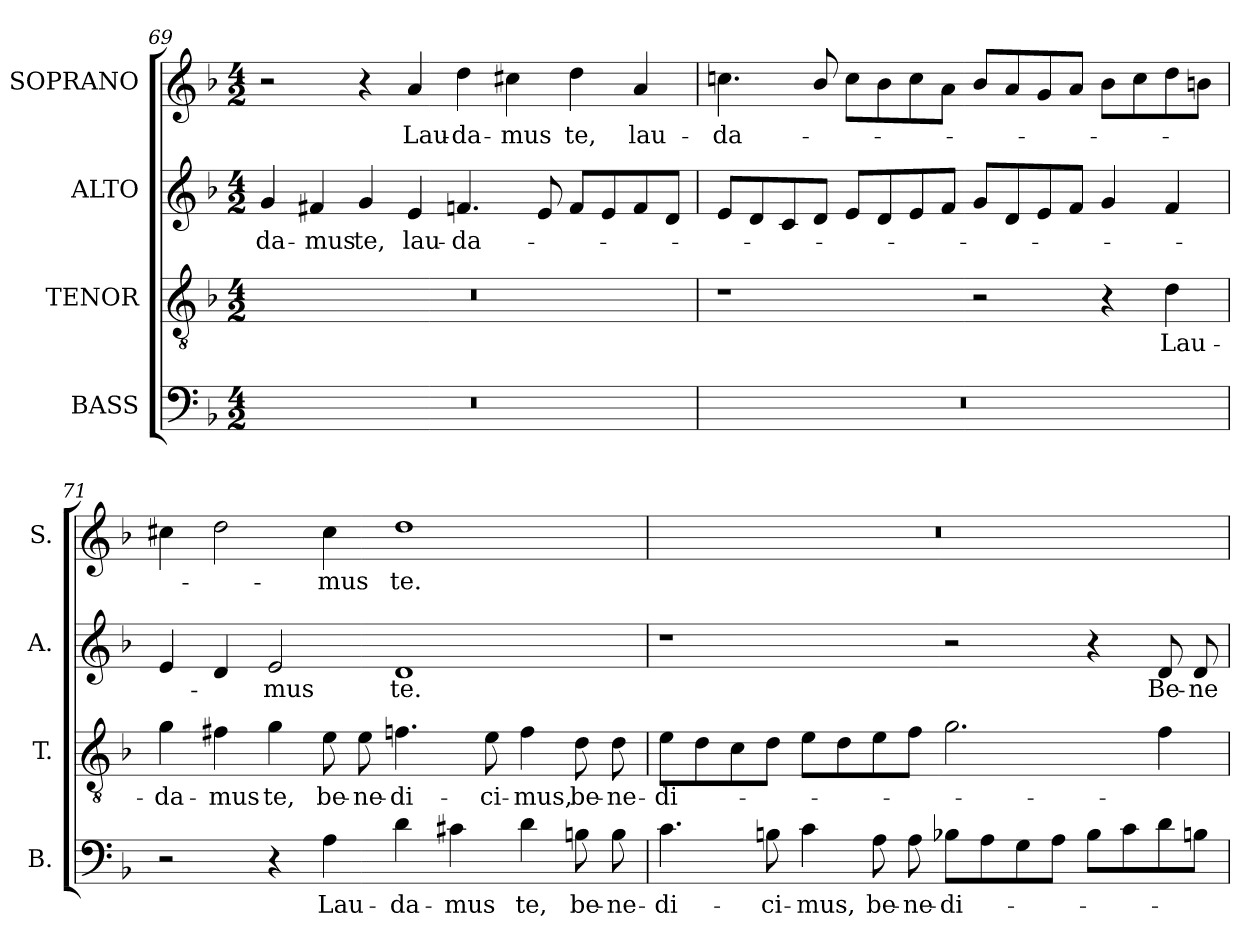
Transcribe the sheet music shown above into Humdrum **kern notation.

**kern	**text	**kern	**text	**kern	**text	**kern	**text
*part4	*part4	*part3	*part3	*part2	*part2	*part1	*part1
*staff4	*staff4	*staff3	*staff3	*staff2	*staff2	*staff1	*staff1
*I"BASS	*	*I"TENOR	*	*I"ALTO	*	*I"SOPRANO	*
*I'B.	*	*I'T.	*	*I'A.	*	*I'S.	*
*clefF4	*	*clefGv2	*	*clefG2	*	*clefG2	*
*	*	*ITrd7c12	*	*	*	*	*
*k[b-]	*	*k[b-]	*	*k[b-]	*	*k[b-]	*
*F:	*	*F:	*	*F:	*	*F:	*
*M4/2	*	*M4/2	*	*M4/2	*	*M4/2	*
=69	=69	=69	=69	=69	=69	=69	=69
!LO:N:vis=1	!	!LO:N:vis=1	!	!	!	!	!
!	!	!	!	!	!LO:LY:b:color=#000000	!	!
0r	.	0r	.	4gi/	-da-	2r	.
!	!	!	!	!	!LO:LY:b:color=#000000	!	!
.	.	.	.	4f#Xi/	-mus	.	.
!	!	!	!	!	!LO:LY:b:color=#000000	!	!
.	.	.	.	4gi/	te,	4r	.
!	!	!	!	!	!LO:LY:b:color=#000000	!	!
!	!	!	!	!	!	!	!LO:LY:b:color=#000000
.	.	.	.	4ei/	lau-	4ai/	Lau-
!	!	!	!	!	!LO:LY:b:color=#000000	!	!
!	!	!	!	!	!	!	!LO:LY:b:color=#000000
.	.	.	.	4.fni/	-da-	4ddi\	-da-
!	!	!	!	!	!	!	!LO:LY:b:color=#000000
.	.	.	.	.	.	4cc#Xi\	-mus
.	.	.	.	8ei/	.	.	.
!	!	!	!	!	!	!	!LO:LY:b:color=#000000
.	.	.	.	8fi/L	.	4ddi\	te,
.	.	.	.	8ei/	.	.	.
!	!	!	!	!	!	!	!LO:LY:b:color=#000000
.	.	.	.	8fi/	.	4ai/	lau-
.	.	.	.	8di/J	.	.	.
=70	=70	=70	=70	=70	=70	=70	=70
!LO:N:vis=1	!	!	!	!	!	!	!
!	!	!	!	!	!	!	!LO:LY:b:color=#000000
0r	.	1r	.	8ei/L	.	4.ccni\	-da-
.	.	.	.	8di/	.	.	.
.	.	.	.	8ci/	.	.	.
.	.	.	.	8di/J	.	8b-i/	.
.	.	.	.	8ei/L	.	8cci\L	.
.	.	.	.	8di/	.	8b-i\	.
.	.	.	.	8ei/	.	8cci\	.
.	.	.	.	8fi/J	.	8ai\J	.
.	.	2r	.	8gi/L	.	8b-i/L	.
.	.	.	.	8di/	.	8ai/	.
.	.	.	.	8ei/	.	8gi/	.
.	.	.	.	8fi/J	.	8ai/J	.
.	.	4r	.	4gi/	.	8b-i\L	.
.	.	.	.	.	.	8cci\	.
!	!	!	!LO:LY:b:color=#000000	!	!	!	!
.	.	4Di\	Lau-	4fi/	.	8ddi\	.
.	.	.	.	.	.	8bni\J	.
!!LO:LB:g=z
=71	=71	=71	=71	=71	=71	=71	=71
!	!	!	!LO:LY:b:color=#000000	!	!	!	!
2r	.	4Gi\	-da-	4ei/	.	4cc#Xi\	.
!	!	!	!LO:LY:b:color=#000000	!	!	!	!
.	.	4F#Xi\	-mus	4di/	.	2ddi\	.
!	!	!	!LO:LY:b:color=#000000	!	!	!	!
!	!	!	!	!	!LO:LY:b:color=#000000	!	!
4r	.	4Gi\	te,	2ei/	-mus	.	.
!	!LO:LY:b:color=#000000	!	!	!	!	!	!
!	!	!	!LO:LY:b:color=#000000	!	!	!	!
!	!	!	!	!	!	!	!LO:LY:b:color=#000000
4Ai\	Lau-	8Ei\	be-	.	.	4cc#i\	-mus
!	!	!	!LO:LY:b:color=#000000	!	!	!	!
.	.	8Ei\	-ne-	.	.	.	.
!	!LO:LY:b:color=#000000	!	!	!	!	!	!
!	!	!	!LO:LY:b:color=#000000	!	!	!	!
!	!	!	!	!	!LO:LY:b:color=#000000	!	!
!	!	!	!	!	!	!	!LO:LY:b:color=#000000
4di\	-da-	4.Fni\	-di-	1di	te.	1ddi	te.
!	!LO:LY:b:color=#000000	!	!	!	!	!	!
4c#Xi\	-mus	.	.	.	.	.	.
!	!	!	!LO:LY:b:color=#000000	!	!	!	!
.	.	8Ei\	-ci-	.	.	.	.
!	!LO:LY:b:color=#000000	!	!	!	!	!	!
!	!	!	!LO:LY:b:color=#000000	!	!	!	!
4di\	te,	4Fi\	-mus,	.	.	.	.
!	!LO:LY:b:color=#000000	!	!	!	!	!	!
!	!	!	!LO:LY:b:color=#000000	!	!	!	!
8Bni\	be-	8Di\	be-	.	.	.	.
!	!LO:LY:b:color=#000000	!	!	!	!	!	!
!	!	!	!LO:LY:b:color=#000000	!	!	!	!
8Bi\	-ne-	8Di\	-ne-	.	.	.	.
=72	=72	=72	=72	=72	=72	=72	=72
!	!LO:LY:b:color=#000000	!	!	!	!	!	!
!	!	!	!LO:LY:b:color=#000000	!	!	!LO:N:vis=1	!
4.ci\	-di-	8Ei\L	-di-	1r	.	0r	.
.	.	8Di\	.	.	.	.	.
.	.	8Ci\	.	.	.	.	.
!	!LO:LY:b:color=#000000	!	!	!	!	!	!
8Bni\	-ci-	8Di\J	.	.	.	.	.
!	!LO:LY:b:color=#000000	!	!	!	!	!	!
4ci\	-mus,	8Ei\L	.	.	.	.	.
.	.	8Di\	.	.	.	.	.
!	!LO:LY:b:color=#000000	!	!	!	!	!	!
8Ai\	be-	8Ei\	.	.	.	.	.
!	!LO:LY:b:color=#000000	!	!	!	!	!	!
8Ai\	-ne-	8Fi\J	.	.	.	.	.
!	!LO:LY:b:color=#000000	!	!	!	!	!	!
8B-Xi\L	-di-	2.Gi\	.	2r	.	.	.
8Ai\	.	.	.	.	.	.	.
8Gi\	.	.	.	.	.	.	.
8Ai\J	.	.	.	.	.	.	.
8B-i\L	.	.	.	4r	.	.	.
8ci\	.	.	.	.	.	.	.
!	!	!	!	!	!LO:LY:b:color=#000000	!	!
8di\	.	4Fi\	.	8di/	Be-	.	.
!	!	!	!	!	!LO:LY:b:color=#000000	!	!
8Bni\J	.	.	.	8di/	-ne-	.	.
=	=	=	=	=	=	=	=
*-	*-	*-	*-	*-	*-	*-	*-
